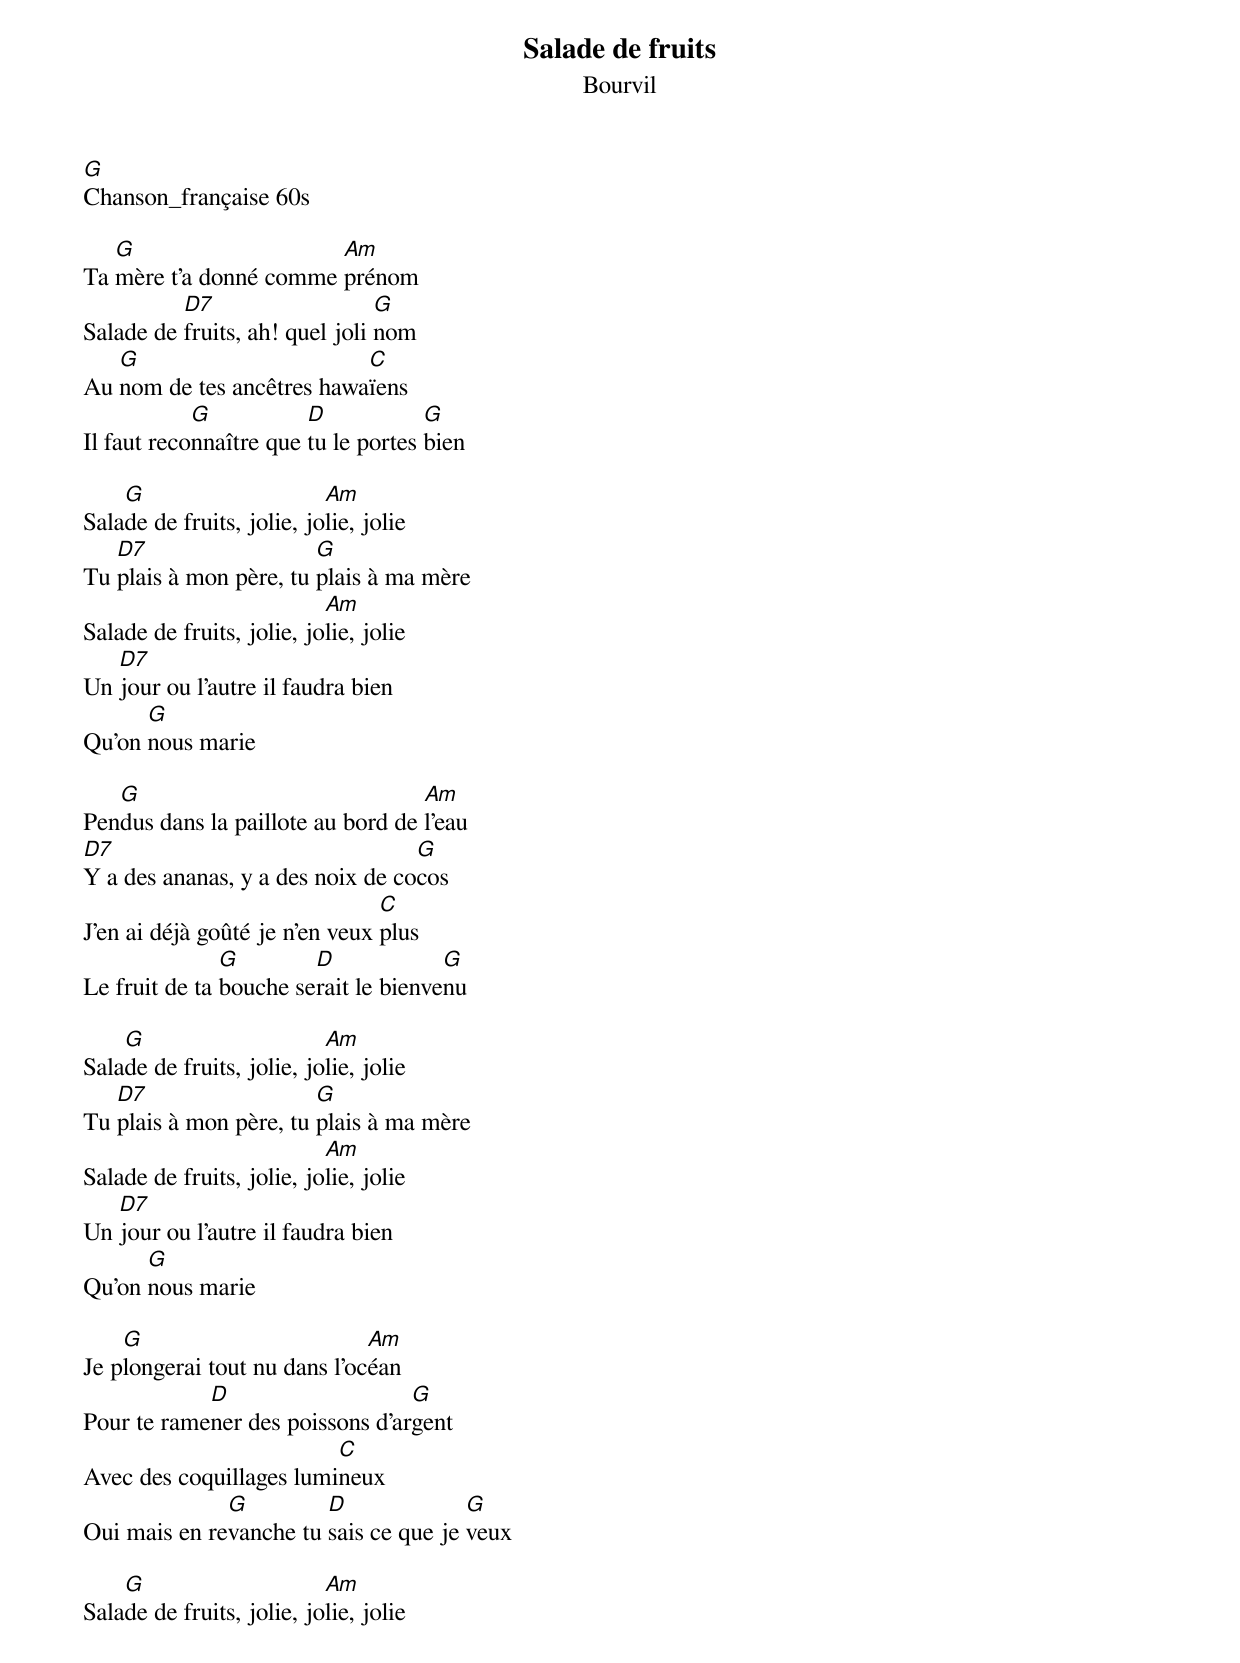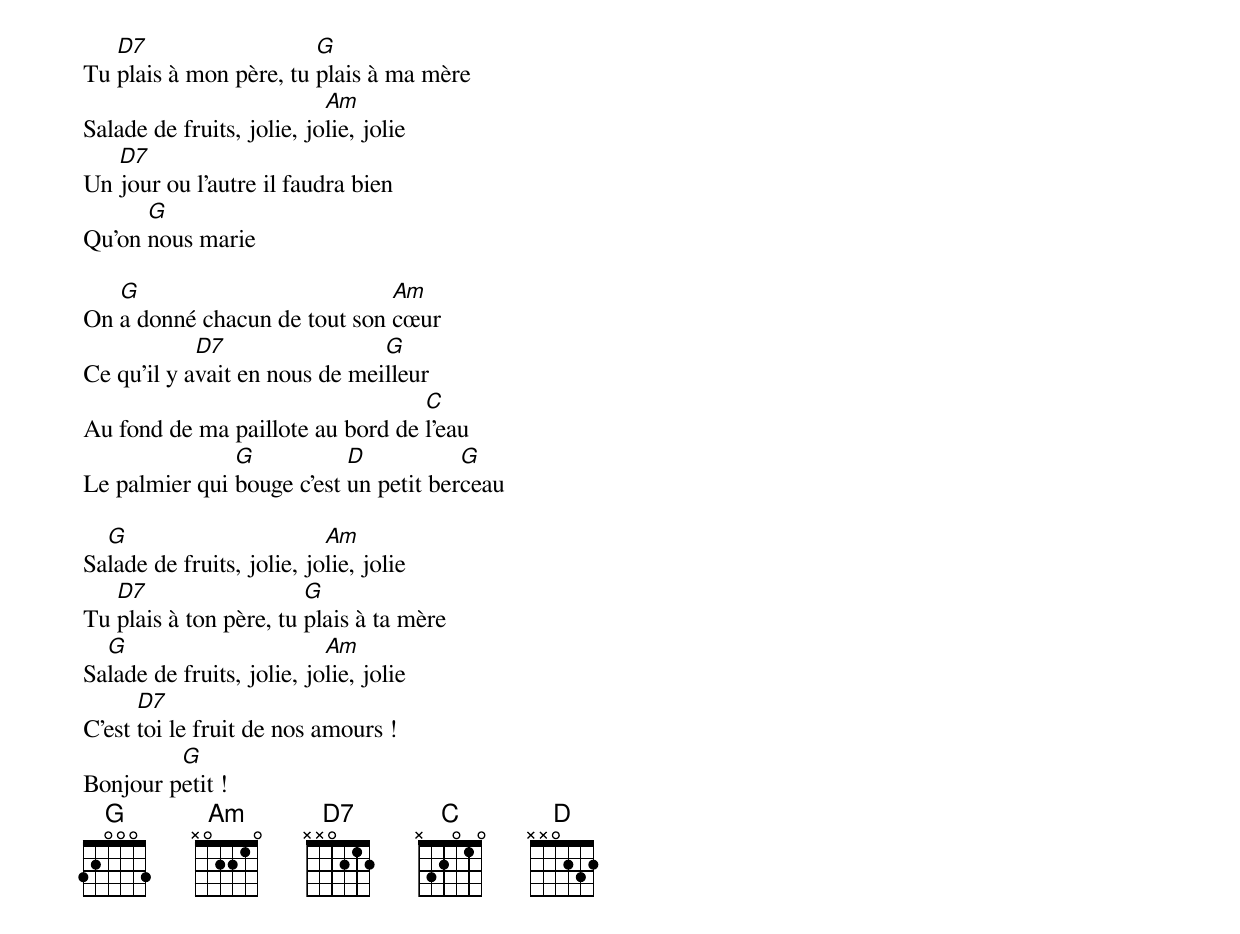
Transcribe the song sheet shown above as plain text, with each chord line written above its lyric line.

Salade de fruits
Bourvil
G
Chanson_française 60s

   G                    Am
Ta mère t'a donné comme prénom
          D7                    G
Salade de fruits, ah! quel joli nom
   G                       C
Au nom de tes ancêtres hawaïens
            G           D            G
Il faut reconnaître que tu le portes bien

    G                      Am
Salade de fruits, jolie, jolie, jolie
   D7                   G
Tu plais à mon père, tu plais à ma mère
                           Am
Salade de fruits, jolie, jolie, jolie
   D7
Un jour ou l'autre il faudra bien
      G
Qu'on nous marie

   G                               Am
Pendus dans la paillote au bord de l'eau
D7                                G
Y a des ananas, y a des noix de cocos
                                C
J'en ai déjà goûté je n'en veux plus
               G        D             G
Le fruit de ta bouche serait le bienvenu

    G                      Am
Salade de fruits, jolie, jolie, jolie
   D7                   G
Tu plais à mon père, tu plais à ma mère
                           Am
Salade de fruits, jolie, jolie, jolie
   D7
Un jour ou l'autre il faudra bien
      G
Qu'on nous marie

    G                         Am
Je plongerai tout nu dans l'océan
            D                    G
Pour te ramener des poissons d'argent
                         C
Avec des coquillages lumineux
              G         D              G
Oui mais en revanche tu sais ce que je veux

    G                      Am
Salade de fruits, jolie, jolie, jolie
   D7                   G
Tu plais à mon père, tu plais à ma mère
                           Am
Salade de fruits, jolie, jolie, jolie
   D7
Un jour ou l'autre il faudra bien
      G
Qu'on nous marie

   G                          Am
On a donné chacun de tout son cœur
            D7                 G
Ce qu'il y avait en nous de meilleur
                                  C
Au fond de ma paillote au bord de l'eau
               G           D           G
Le palmier qui bouge c'est un petit berceau

  G                        Am
Salade de fruits, jolie, jolie, jolie
   D7                   G
Tu plais à ton père, tu plais à ta mère
  G                        Am
Salade de fruits, jolie, jolie, jolie
      D7
C'est toi le fruit de nos amours !
         G
Bonjour petit !
